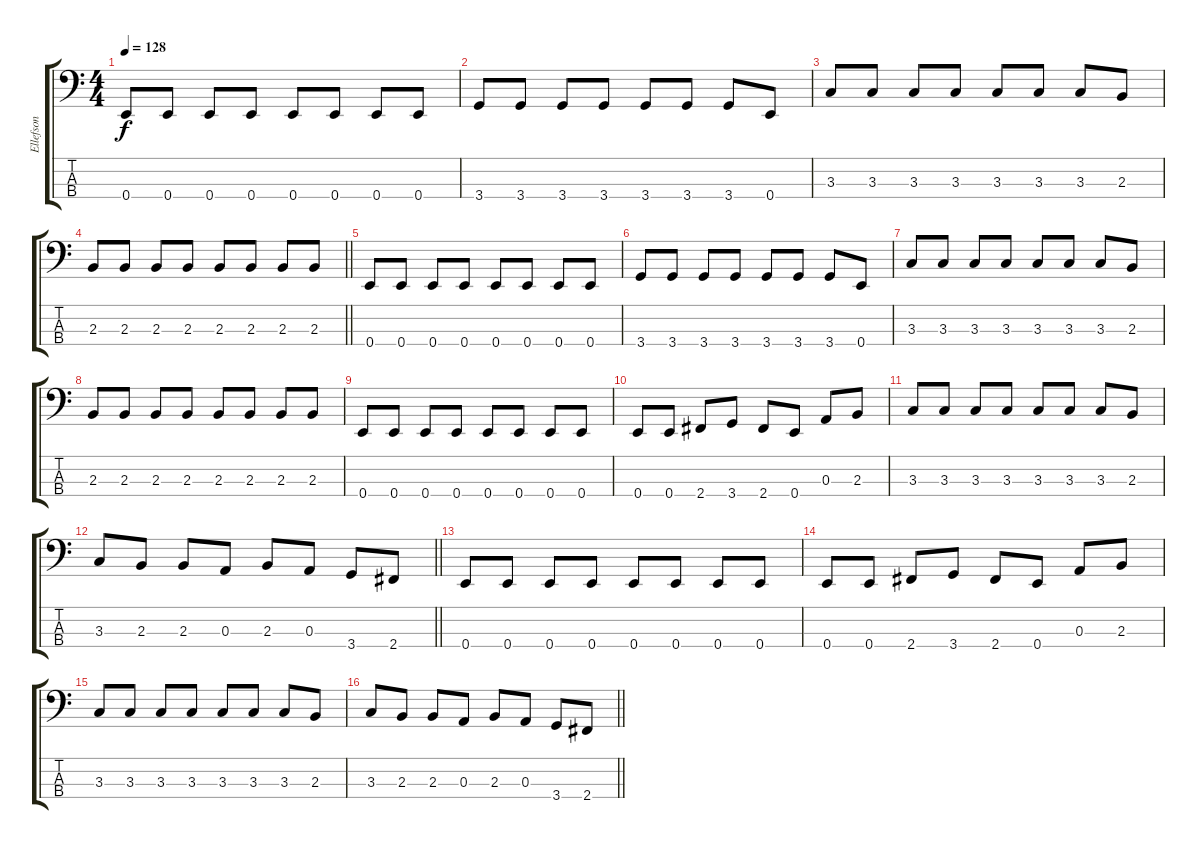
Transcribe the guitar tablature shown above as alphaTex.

\track ("Ellefson" "Ellefson") {instrument electricbassfinger}
\staff {score tabs}
\tuning (G2 D2 A1 E1) {hide}
\ts (4 4)
\tempo 128
\clef f4
\ks c
0.4.8{dy f} 0.4.8 0.4.8 0.4.8 0.4.8 0.4.8 0.4.8 0.4.8 |
3.4.8 3.4.8 3.4.8 3.4.8 3.4.8 3.4.8 3.4.8 0.4.8 |
3.3.8 3.3.8 3.3.8 3.3.8 3.3.8 3.3.8 3.3.8 2.3.8 |
\barLineRight lightlight
2.3.8 2.3.8 2.3.8 2.3.8 2.3.8 2.3.8 2.3.8 2.3.8 |
0.4.8 0.4.8 0.4.8 0.4.8 0.4.8 0.4.8 0.4.8 0.4.8 |
3.4.8 3.4.8 3.4.8 3.4.8 3.4.8 3.4.8 3.4.8 0.4.8 |
3.3.8 3.3.8 3.3.8 3.3.8 3.3.8 3.3.8 3.3.8 2.3.8 |
2.3.8 2.3.8 2.3.8 2.3.8 2.3.8 2.3.8 2.3.8 2.3.8 |
0.4.8 0.4.8 0.4.8 0.4.8 0.4.8 0.4.8 0.4.8 0.4.8 |
0.4.8 0.4.8 2.4.8 3.4.8 2.4.8 0.4.8 0.3.8 2.3.8 |
3.3.8 3.3.8 3.3.8 3.3.8 3.3.8 3.3.8 3.3.8 2.3.8 |
\barLineRight lightlight
3.3.8 2.3.8 2.3.8 0.3.8 2.3.8 0.3.8 3.4.8 2.4.8 |
0.4.8 0.4.8 0.4.8 0.4.8 0.4.8 0.4.8 0.4.8 0.4.8 |
0.4.8 0.4.8 2.4.8 3.4.8 2.4.8 0.4.8 0.3.8 2.3.8 |
3.3.8 3.3.8 3.3.8 3.3.8 3.3.8 3.3.8 3.3.8 2.3.8 |
\barLineRight lightlight
3.3.8 2.3.8 2.3.8 0.3.8 2.3.8 0.3.8 3.4.8 2.4.8
